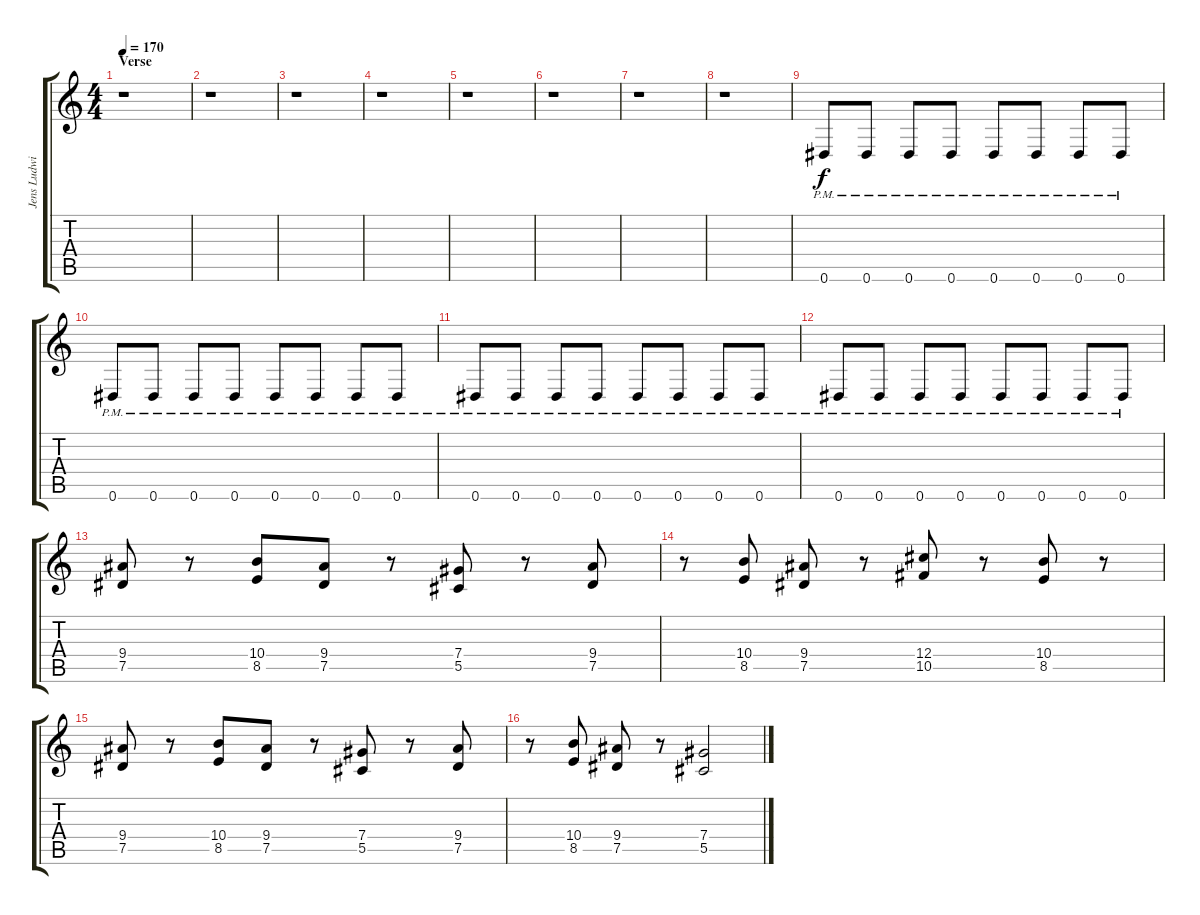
\track ("Jens Ludwig - Lead guitar" "Jens Ludwi") {instrument overdrivenguitar}
\staff {score tabs}
\tuning (Eb4 Bb3 Gb3 Db3 Ab2 Eb2) {hide}
\ts (4 4)
\section ("" "Verse")
\tempo 170
\clef g2
\ks c
r.1{dy f} |
r.1 |
r.1 |
r.1 |
r.1 |
r.1 |
r.1 |
r.1 |
0.6{pm}.8 0.6{pm}.8 0.6{pm}.8 0.6{pm}.8 0.6{pm}.8 0.6{pm}.8 0.6{pm}.8 0.6{pm}.8 |
0.6{pm}.8 0.6{pm}.8 0.6{pm}.8 0.6{pm}.8 0.6{pm}.8 0.6{pm}.8 0.6{pm}.8 0.6{pm}.8 |
0.6{pm}.8 0.6{pm}.8 0.6{pm}.8 0.6{pm}.8 0.6{pm}.8 0.6{pm}.8 0.6{pm}.8 0.6{pm}.8 |
0.6{pm}.8 0.6{pm}.8 0.6{pm}.8 0.6{pm}.8 0.6{pm}.8 0.6{pm}.8 0.6{pm}.8 0.6{pm}.8 |
(9.4 7.5).8 r.8 (10.4 8.5).8 (9.4 7.5).8 r.8 (7.4 5.5).8 r.8 (9.4 7.5).8 |
r.8 (10.4 8.5).8 (9.4 7.5).8 r.8 (12.4 10.5).8 r.8 (10.4 8.5).8 r.8 |
(9.4 7.5).8 r.8 (10.4 8.5).8 (9.4 7.5).8 r.8 (7.4 5.5).8 r.8 (9.4 7.5).8 |
r.8 (10.4 8.5).8 (9.4 7.5).8 r.8 (7.4 5.5).2
